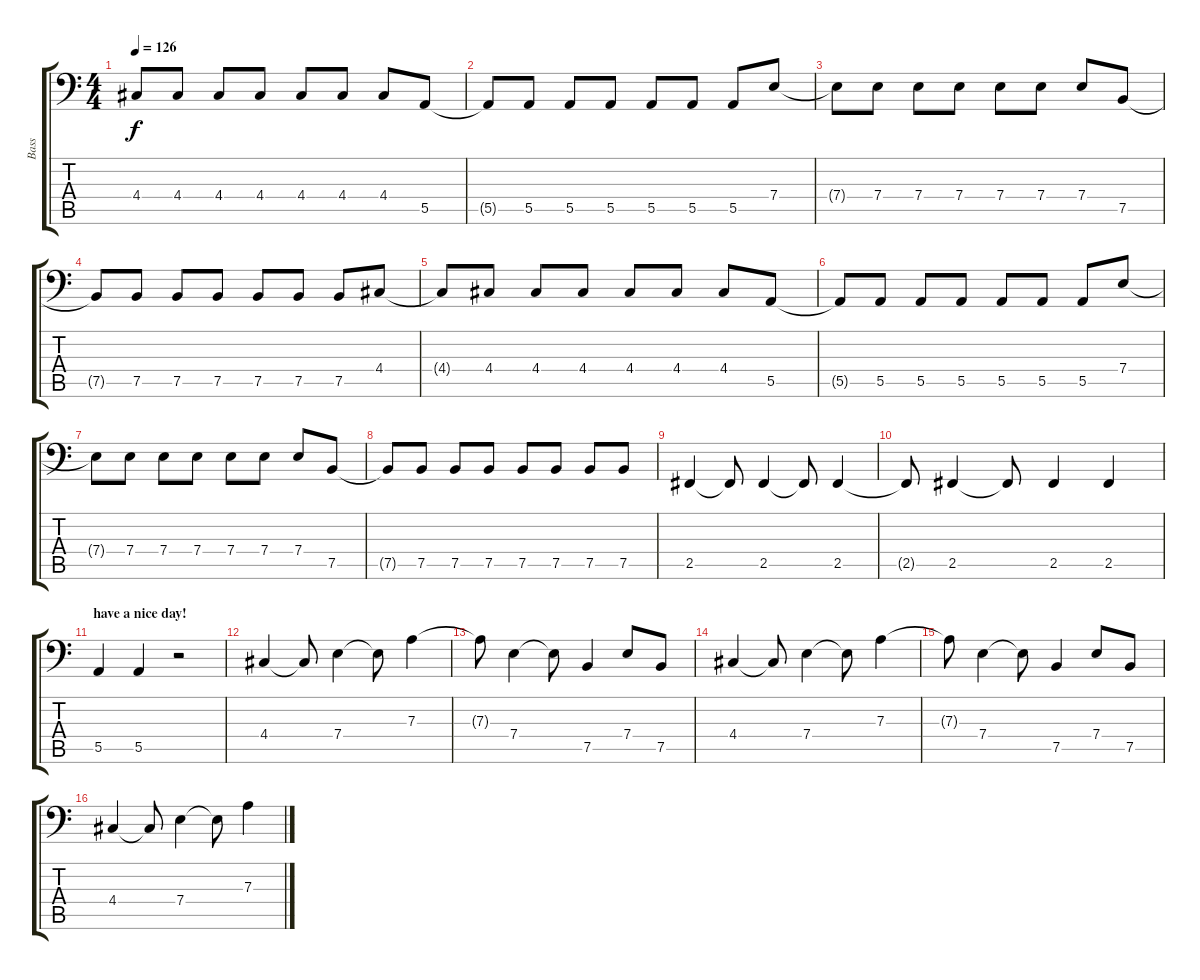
\track ("Bass" "Bass") {instrument electricbassfinger}
\staff {score tabs}
\tuning (C3 G2 D2 A1 E1 B0) {hide}
\ts (4 4)
\tempo 126
\clef f4
\ks c
4.4{t}.8{dy f} 4.4.8 4.4.8 4.4.8 4.4.8 4.4.8 4.4.8 5.5.8 |
5.5{t}.8 5.5.8 5.5.8 5.5.8 5.5.8 5.5.8 5.5.8 7.4.8 |
7.4{t}.8 7.4.8 7.4.8 7.4.8 7.4.8 7.4.8 7.4.8 7.5.8 |
7.5{t}.8 7.5.8 7.5.8 7.5.8 7.5.8 7.5.8 7.5.8 4.4.8 |
4.4{t}.8 4.4.8 4.4.8 4.4.8 4.4.8 4.4.8 4.4.8 5.5.8 |
5.5{t}.8 5.5.8 5.5.8 5.5.8 5.5.8 5.5.8 5.5.8 7.4.8 |
7.4{t}.8 7.4.8 7.4.8 7.4.8 7.4.8 7.4.8 7.4.8 7.5.8 |
7.5{t}.8 7.5.8 7.5.8 7.5.8 7.5.8 7.5.8 7.5.8 7.5.8 |
2.5.4 2.5{t}.8 2.5.4 2.5{t}.8 2.5.4 |
2.5{t}.8 2.5.4 2.5{t}.8 2.5.4 2.5.4 |
\section ("" "have a nice day!")
5.5.4 5.5.4 r.2 |
4.4.4 4.4{t}.8 7.4.4 7.4{t}.8 7.3.4 |
7.3{t}.8 7.4.4 7.4{t}.8 7.5.4 7.4.8 7.5.8 |
4.4.4 4.4{t}.8 7.4.4 7.4{t}.8 7.3.4 |
7.3{t}.8 7.4.4 7.4{t}.8 7.5.4 7.4.8 7.5.8 |
4.4.4 4.4{t}.8 7.4.4 7.4{t}.8 7.3.4
